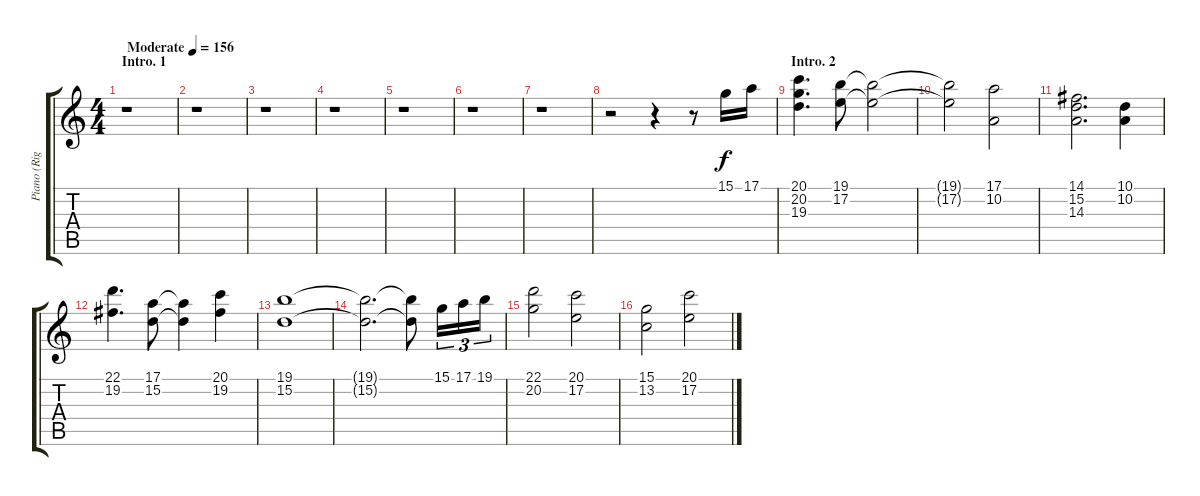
\track ("Piano (Right Hand)" "Piano (Rig") {instrument acousticgrandpiano}
\staff {score tabs}
\tuning (E4 B3 G3 D3 A2 E2) {hide}
\ts (4 4)
\section ("" "Intro. 1")
\tempo (156 "Moderate")
\clef g2
\ks c
r.1{dy f instrument acousticgrandpiano} |
r.1 |
r.1 |
r.1 |
r.1 |
r.1 |
r.1 |
r.2 r.4 r.8 15.1.16 17.1.16 |
\section ("" "Intro. 2")
(20.1 20.2 19.3).4{d} (19.1 17.2).8 (19.1{t} 17.2{t}).2 |
(19.1{t} 17.2{t}).2 (17.1 10.2).2 |
(14.1 15.2 14.3).2{d} (10.1 10.2).4 |
(22.1 19.2).4{d} (17.1 15.2).8 (17.1{t} 15.2{t}).4 (20.1 19.2).4 |
(19.1 15.2).1 |
(19.1{t} 15.2{t}).2{d} (19.1{t} 15.2{t}).8 15.1.16{tu (3 2)} 17.1.16{tu (3 2)} 19.1.16{tu (3 2)} |
(22.1 20.2).2 (20.1 17.2).2 |
(15.1 13.2).2 (20.1 17.2).2
